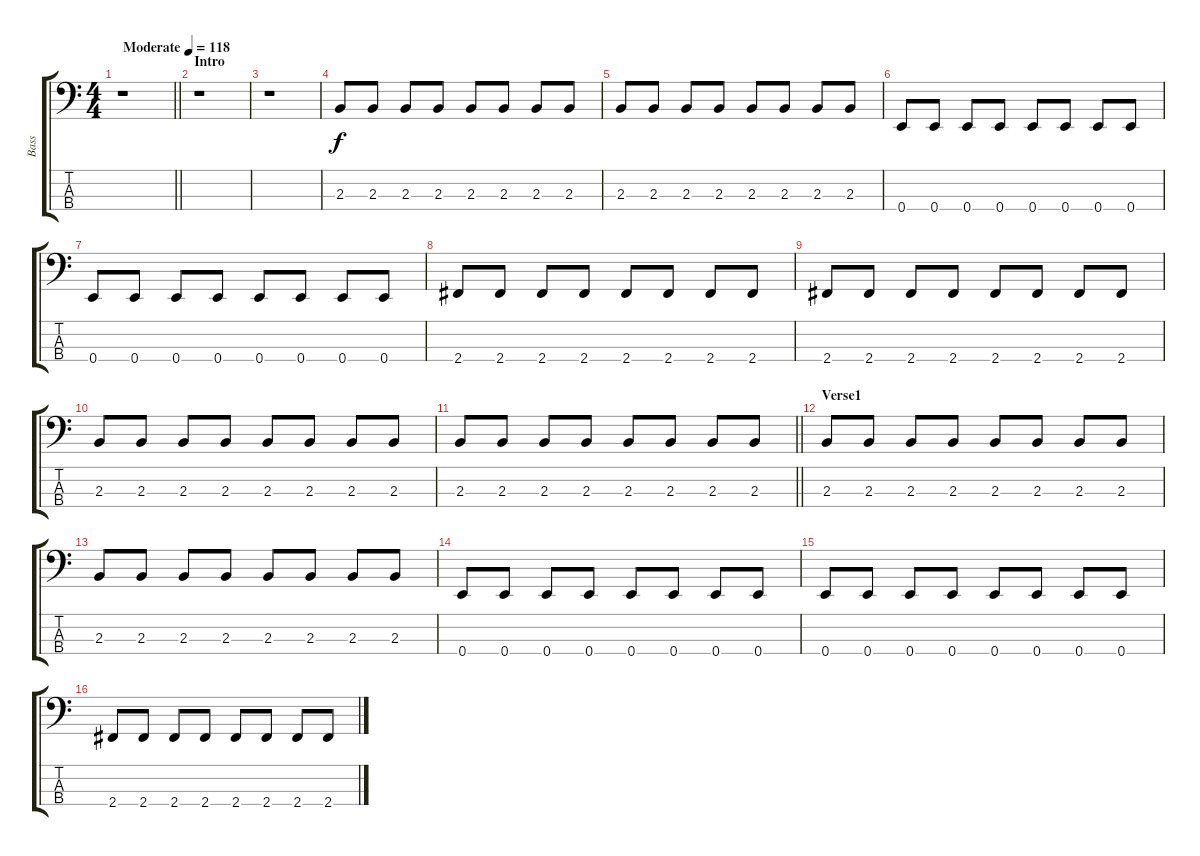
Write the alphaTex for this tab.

\track ("Bass" "Bass") {instrument electricbassfinger}
\staff {score tabs}
\tuning (G2 D2 A1 E1) {hide}
\ts (4 4)
\tempo (118 "Moderate")
\clef f4
\barLineRight lightlight
\ks c
r.1{dy f instrument electricbassfinger} |
\section ("" "Intro")
r.1 |
r.1 |
2.3.8 2.3.8 2.3.8 2.3.8 2.3.8 2.3.8 2.3.8 2.3.8 |
2.3.8 2.3.8 2.3.8 2.3.8 2.3.8 2.3.8 2.3.8 2.3.8 |
0.4.8 0.4.8 0.4.8 0.4.8 0.4.8 0.4.8 0.4.8 0.4.8 |
0.4.8 0.4.8 0.4.8 0.4.8 0.4.8 0.4.8 0.4.8 0.4.8 |
2.4.8 2.4.8 2.4.8 2.4.8 2.4.8 2.4.8 2.4.8 2.4.8 |
2.4.8 2.4.8 2.4.8 2.4.8 2.4.8 2.4.8 2.4.8 2.4.8 |
2.3.8 2.3.8 2.3.8 2.3.8 2.3.8 2.3.8 2.3.8 2.3.8 |
\barLineRight lightlight
2.3.8 2.3.8 2.3.8 2.3.8 2.3.8 2.3.8 2.3.8 2.3.8 |
\section ("" "Verse1")
2.3.8 2.3.8 2.3.8 2.3.8 2.3.8 2.3.8 2.3.8 2.3.8 |
2.3.8 2.3.8 2.3.8 2.3.8 2.3.8 2.3.8 2.3.8 2.3.8 |
0.4.8 0.4.8 0.4.8 0.4.8 0.4.8 0.4.8 0.4.8 0.4.8 |
0.4.8 0.4.8 0.4.8 0.4.8 0.4.8 0.4.8 0.4.8 0.4.8 |
2.4.8 2.4.8 2.4.8 2.4.8 2.4.8 2.4.8 2.4.8 2.4.8
